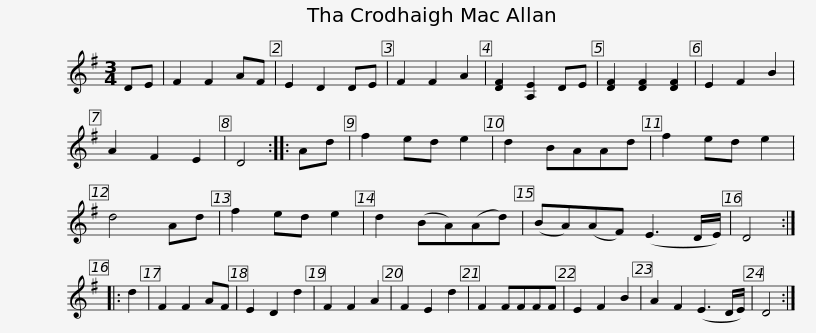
X:1
L:1/8
M:3/4
I:linebreak $
K:G
V:1 treble
V:1
 DE | F2 F2 AF | E2 D2 DE | F2 F2 A2 | [DF]2 [A,E]2 DE | %5
 [DF]2 [DF]2 [DF]2 | E2 F2 B2 | A2 F2 E2 | D4 :: Ad | %10
 f2 ed e2 | d2 BAAd |$ f2 ed e2 | d4 Ad | f2 ed e2 | %15
 d2 (BA)(Ad) | (BA)(AF) (E3 D/E/) | D4 :: d2 | F2 F2 AF | %20
 E2 D2 d2 | F2 F2 A2 | F2 E2 d2 |$ F2 FFFF | E2 F2 B2 | %25
 A2 F2 (E3 D/E/) | D4 :| %27
